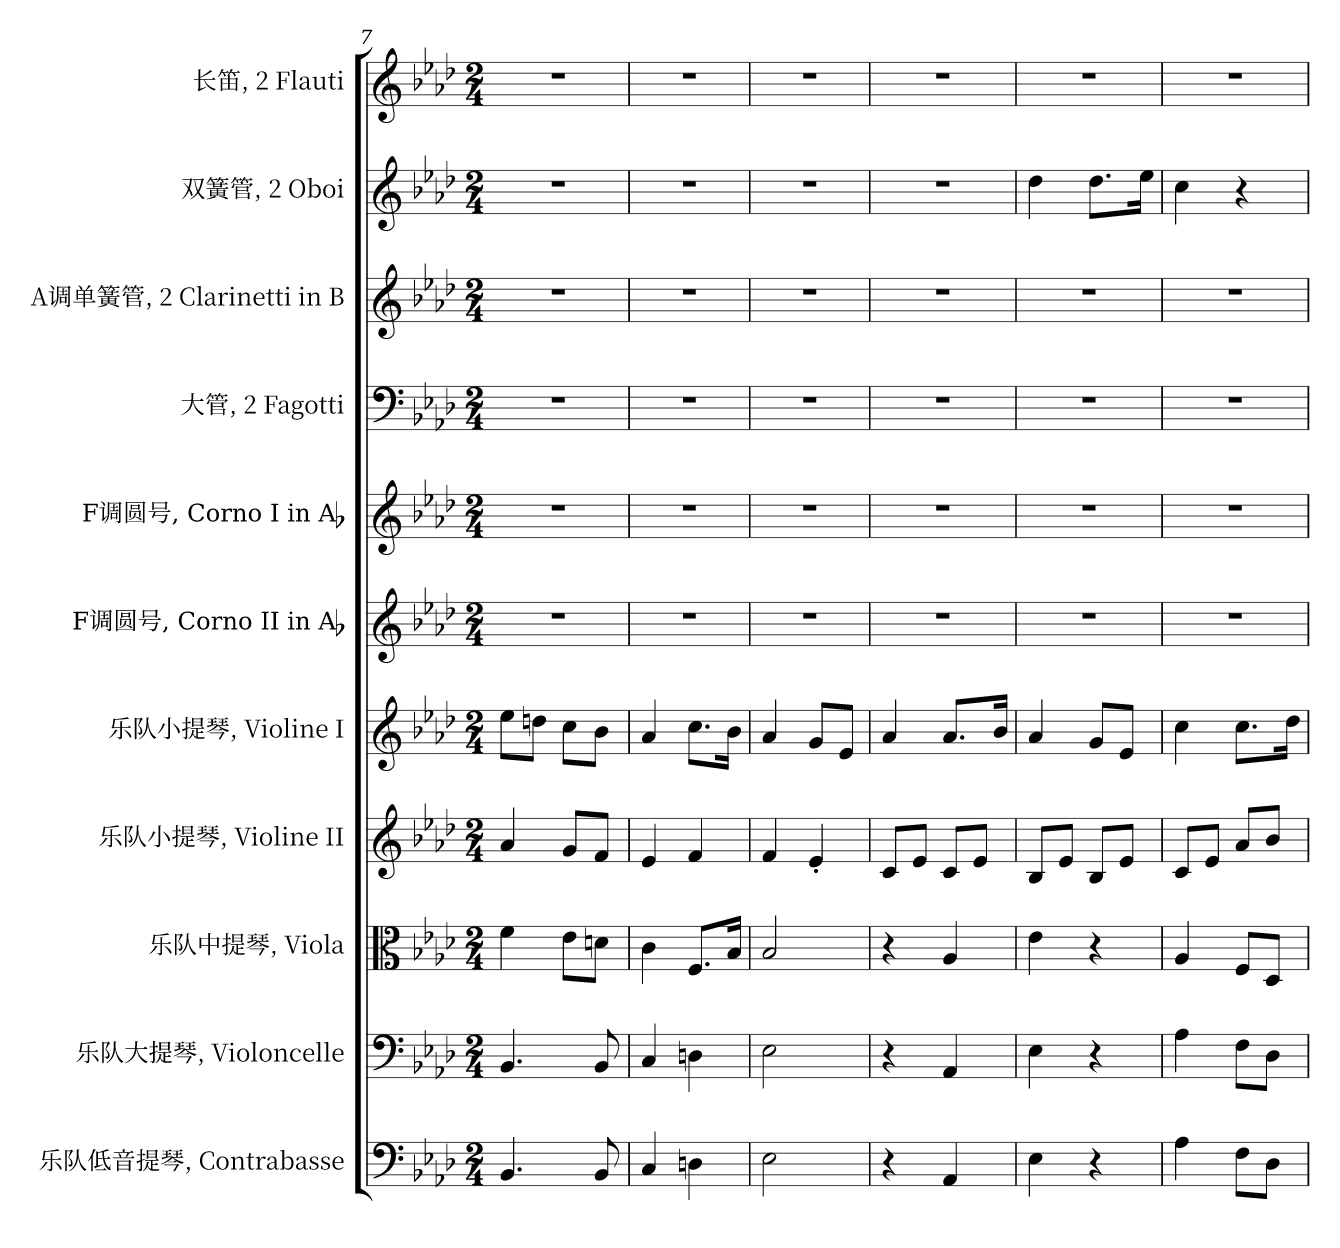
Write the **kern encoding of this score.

**kern	**kern	**kern	**kern	**kern	**kern	**kern	**kern	**kern	**kern	**kern
*part11	*part10	*part9	*part8	*part7	*part6	*part5	*part4	*part3	*part2	*part1
*staff11	*staff10	*staff9	*staff8	*staff7	*staff6	*staff5	*staff4	*staff3	*staff2	*staff1
*I"乐队低音提琴, Contrabasse	*I"乐队大提琴, Violoncelle	*I"乐队中提琴, Viola	*I"乐队小提琴, Violine II	*I"乐队小提琴, Violine I	*I"F调圆号, Corno II in Ab	*I"F调圆号, Corno I in Ab	*I"大管, 2 Fagotti	*I"A调单簧管, 2 Clarinetti in B	*I"双簧管, 2 Oboi	*I"长笛, 2 Flauti
*I'Cbs.	*	*	*	*	*	*	*	*I'A Cl.	*I'Ob.	*I'Fl.
!!LO:PB:g=z
*clefF4	*clefF4	*clefC3	*clefG2	*clefG2	*clefG2	*clefG2	*clefF4	*clefG2	*clefG2	*clefG2
*ITrd7c12	*	*	*	*	*ITrd4c7	*ITrd4c7	*	*ITrd1c2	*	*
*k[b-e-a-d-]	*k[b-e-a-d-]	*k[b-e-a-d-]	*k[b-e-a-d-]	*k[b-e-a-d-]	*k[b-e-a-d-g-]	*k[b-e-a-d-g-]	*k[b-e-a-d-]	*k[b-e-a-d-g-c-]	*k[b-e-a-d-]	*k[b-e-a-d-]
*M2/4	*M2/4	*M2/4	*M2/4	*M2/4	*M2/4	*M2/4	*M2/4	*M2/4	*M2/4	*M2/4
*MM60	*MM60	*MM60	*MM60	*MM60	*MM60	*MM60	*MM60	*MM60	*MM60	*MM60
=7	=7	=7	=7	=7	=7	=7	=7	=7	=7	=7
4.BBB-/	4.BB-/	4f\	4a-/	8ee-\L	2r	2r	2r	2r	2r	2r
.	.	.	.	8ddn\J	.	.	.	.	.	.
.	.	8e-\L	8g/L	8cc\L	.	.	.	.	.	.
8BBB-/	8BB-/	8dn\J	8f/J	8b-\J	.	.	.	.	.	.
=8	=8	=8	=8	=8	=8	=8	=8	=8	=8	=8
*	*	*	*	*	*	*	*	*	*	*MM59
4CC/	4C/	4c\	4e-/	4a-/	2r	2r	2r	2r	2r	2r
4DDn\	4Dn\	8.F/L	4f/	8.cc\L	.	.	.	.	.	.
.	.	16B-/Jk	.	16b-\Jk	.	.	.	.	.	.
=9	=9	=9	=9	=9	=9	=9	=9	=9	=9	=9
*	*	*	*	*	*	*	*	*	*	*MM59
2EE-\	2E-\	2B-/	4f/	4a-/	2r	2r	2r	2r	2r	2r
.	.	.	4e-'/	8g/L	.	.	.	.	.	.
.	.	.	.	8e-/J	.	.	.	.	.	.
=10	=10	=10	=10	=10	=10	=10	=10	=10	=10	=10
*	*	*	*	*	*	*	*	*	*	*MM60
4r	4r	4r	8c/L	4a-/	2r	2r	2r	2r	2r	2r
.	.	.	8e-/J	.	.	.	.	.	.	.
4AAA-/	4AA-/	4A-/	8c/L	8.a-/L	.	.	.	.	.	.
.	.	.	8e-/J	.	.	.	.	.	.	.
.	.	.	.	16b-/Jk	.	.	.	.	.	.
=11	=11	=11	=11	=11	=11	=11	=11	=11	=11	=11
*	*	*	*	*	*	*	*	*	*	*MM60
4EE-\	4E-\	4e-\	8B-/L	4a-/	2r	2r	2r	2r	4dd-\	2r
.	.	.	8e-/J	.	.	.	.	.	.	.
4r	4r	4r	8B-/L	8g/L	.	.	.	.	8.dd-\L	.
.	.	.	8e-/J	8e-/J	.	.	.	.	.	.
.	.	.	.	.	.	.	.	.	16ee-\Jk	.
=12	=12	=12	=12	=12	=12	=12	=12	=12	=12	=12
*	*	*	*	*	*	*	*	*	*	*MM60
4AA-\	4A-\	4A-/	8c/L	4cc\	2r	2r	2r	2r	4cc\	2r
.	.	.	8e-/J	.	.	.	.	.	.	.
8FF\L	8F\L	8F/L	8a-/L	8.cc\L	.	.	.	.	4r	.
8DD-\J	8D-\J	8D-/J	8b-/J	.	.	.	.	.	.	.
.	.	.	.	16dd-\Jk	.	.	.	.	.	.
=	=	=	=	=	=	=	=	=	=	=
*-	*-	*-	*-	*-	*-	*-	*-	*-	*-	*-
